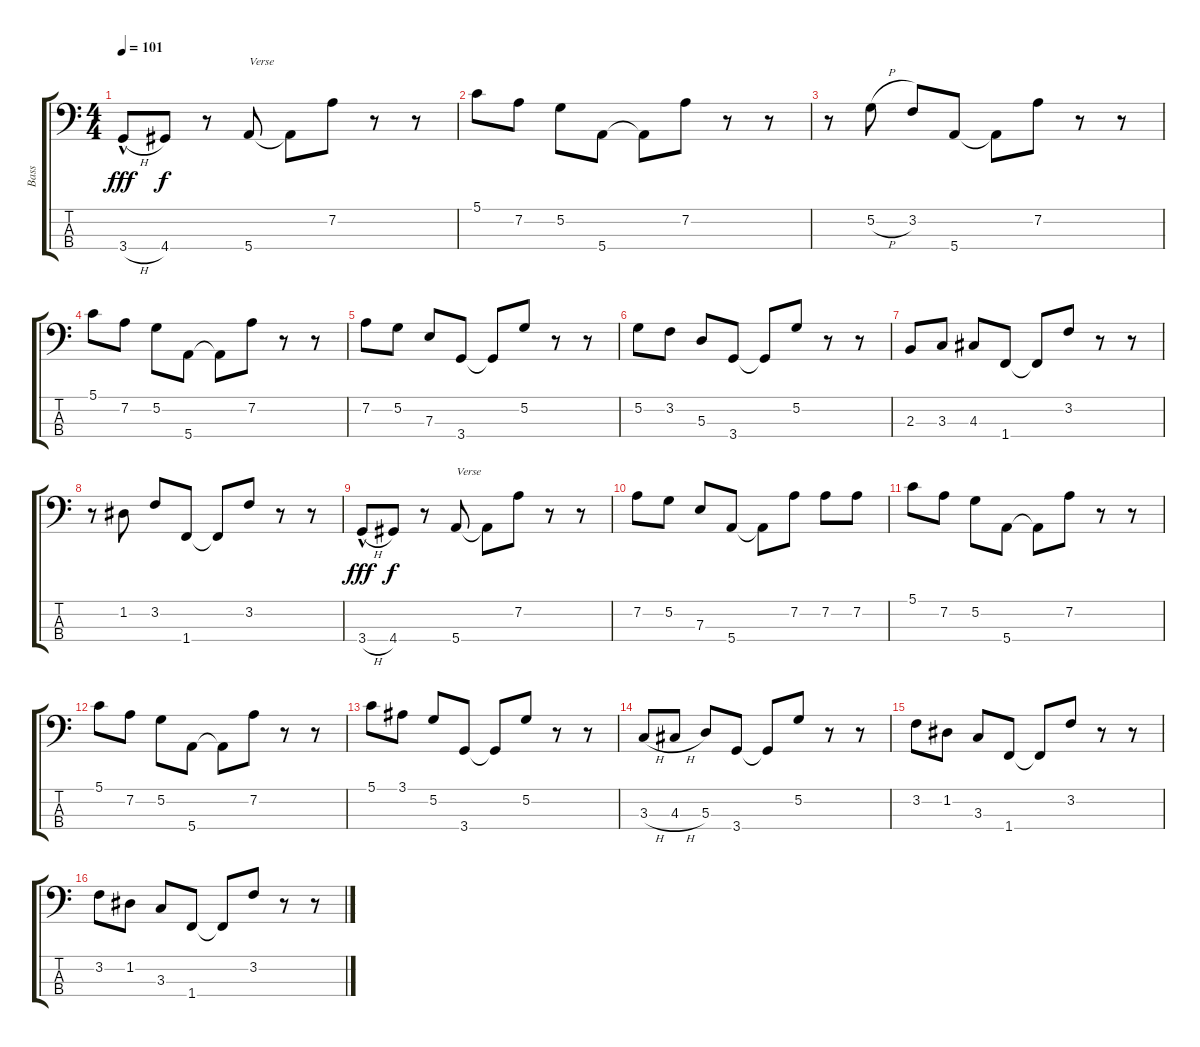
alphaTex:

\track ("Bass" "Bass") {instrument electricbassfinger}
\staff {score tabs}
\tuning (G2 D2 A1 E1) {hide}
\ts (4 4)
\tempo 101
\clef f4
\ks c
3.4{h hac}.8{dy fff} 4.4.8{dy f} r.8 5.4.8{txt "Verse"} 5.4{t}.8 7.2.8 r.8 r.8 |
5.1.8 7.2.8 5.2.8 5.4.8 5.4{t}.8 7.2.8 r.8 r.8 |
r.8 5.2{h}.8 3.2.8 5.4.8 5.4{t}.8 7.2.8 r.8 r.8 |
5.1.8 7.2.8 5.2.8 5.4.8 5.4{t}.8 7.2.8 r.8 r.8 |
7.2.8 5.2.8 7.3.8 3.4.8 3.4{t}.8 5.2.8 r.8 r.8 |
5.2.8 3.2.8 5.3.8 3.4.8 3.4{t}.8 5.2.8 r.8 r.8 |
2.3.8 3.3.8 4.3.8 1.4.8 1.4{t}.8 3.2.8 r.8 r.8 |
r.8 1.2.8 3.2.8 1.4.8 1.4{t}.8 3.2.8 r.8 r.8 |
3.4{h hac}.8{dy fff} 4.4.8{dy f} r.8 5.4.8{txt "Verse"} 5.4{t}.8 7.2.8 r.8 r.8 |
7.2.8 5.2.8 7.3.8 5.4.8 5.4{t}.8 7.2.8 7.2.8 7.2.8 |
5.1.8 7.2.8 5.2.8 5.4.8 5.4{t}.8 7.2.8 r.8 r.8 |
5.1.8 7.2.8 5.2.8 5.4.8 5.4{t}.8 7.2.8 r.8 r.8 |
5.1.8 3.1.8 5.2.8 3.4.8 3.4{t}.8 5.2.8 r.8 r.8 |
3.3{h}.8 4.3{h}.8 5.3.8 3.4.8 3.4{t}.8 5.2.8 r.8 r.8 |
3.2.8 1.2.8 3.3.8 1.4.8 1.4{t}.8 3.2.8 r.8 r.8 |
3.2.8 1.2.8 3.3.8 1.4.8 1.4{t}.8 3.2.8 r.8 r.8
